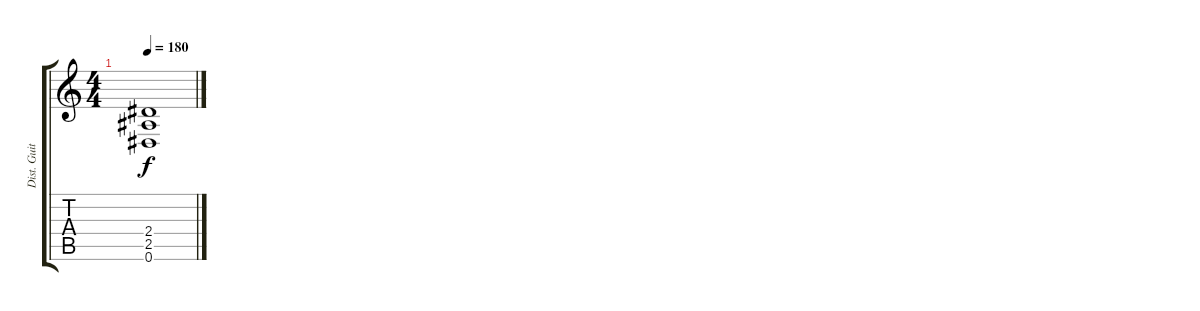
\track ("Dist. Guitar 1" "Dist. Guit") {instrument distortionguitar}
\staff {score tabs}
\tuning (Eb4 Bb3 Gb3 Db3 Ab2 Eb2) {hide}
\ts (4 4)
\tempo 180
\clef g2
\ks c
(2.4{t} 2.5{t} 0.6{t}).1{dy f}
